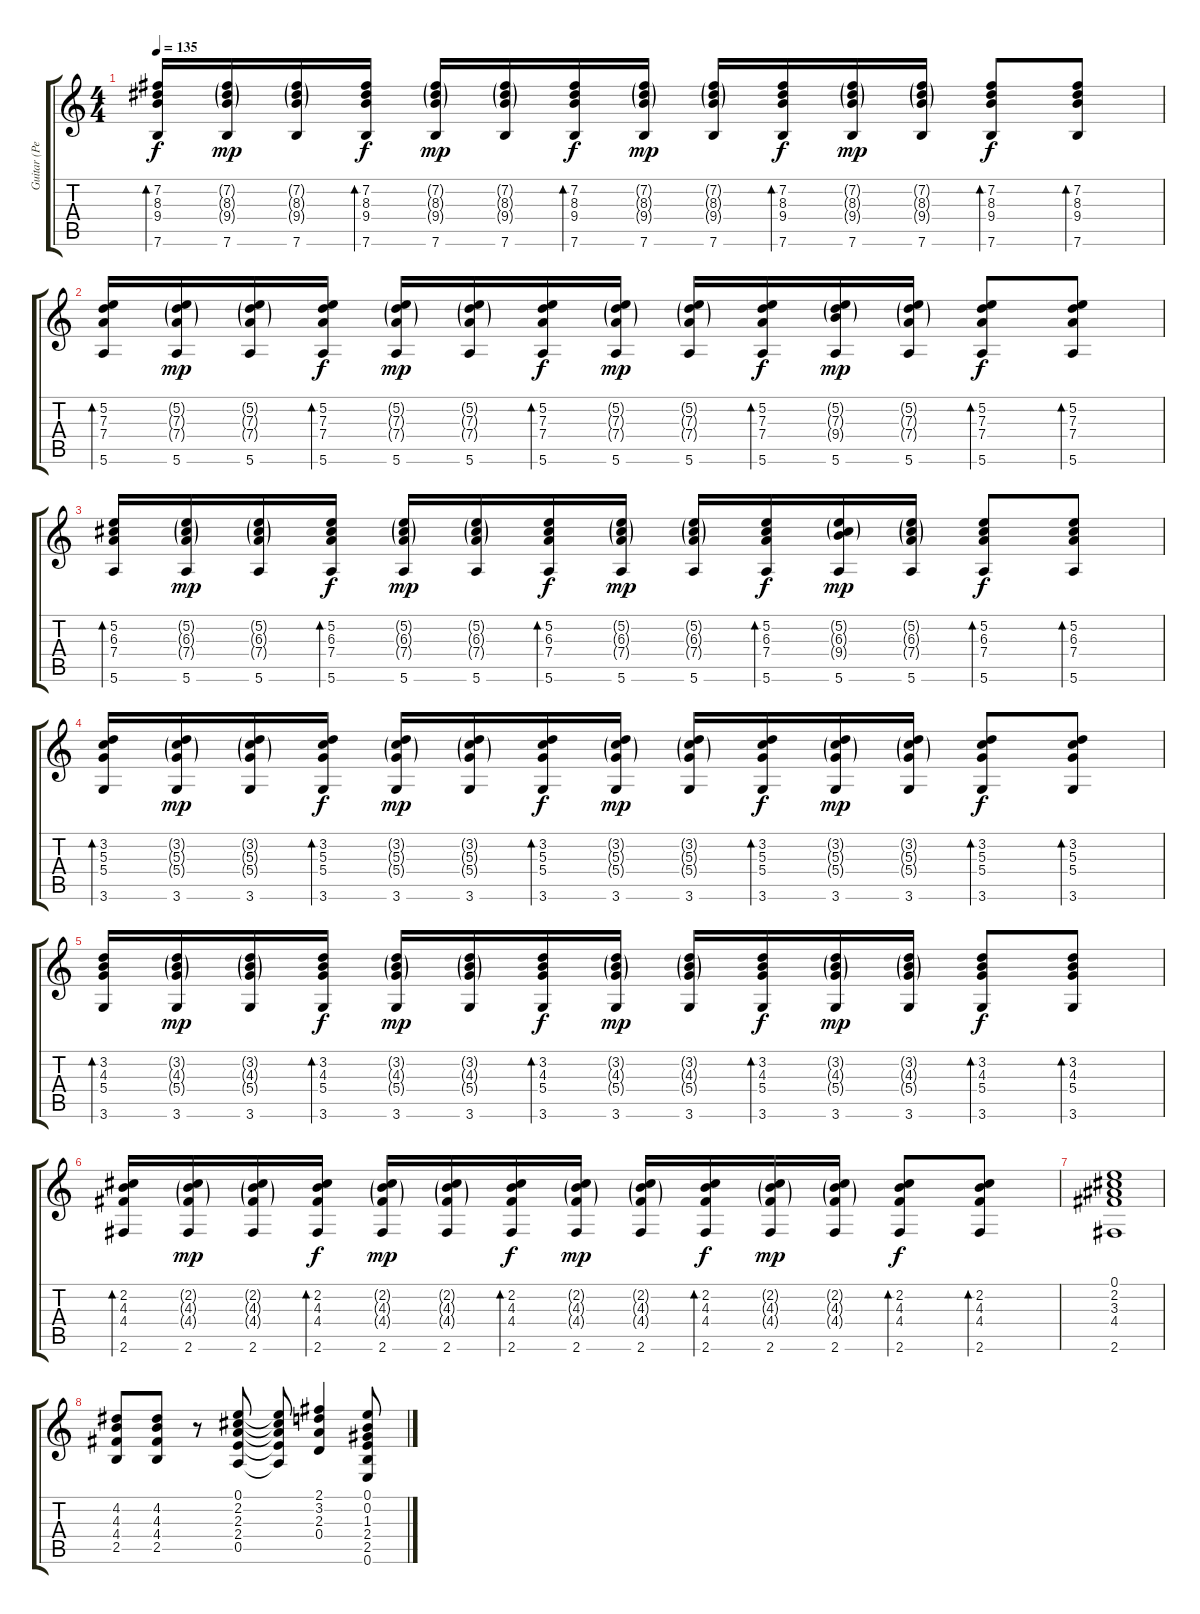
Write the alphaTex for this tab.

\track ("Guitar (Pete)" "Guitar (Pe") {instrument acousticguitarsteel}
\staff {score tabs}
\tuning (E4 B3 G3 D3 A2 E2) {hide}
\ts (4 4)
\tempo 135
\clef g2
\ks c
(7.2 8.3 9.4 7.6).16{bd 480 dy f} (7.2{g} 8.3{g} 9.4{g} 7.6).16{dy mp} (7.2{g} 8.3{g} 9.4{g} 7.6).16 (7.2 8.3 9.4 7.6).16{bd 480 dy f} (7.2{g} 8.3{g} 9.4{g} 7.6).16{dy mp} (7.2{g} 8.3{g} 9.4{g} 7.6).16 (7.2 8.3 9.4 7.6).16{bd 480 dy f} (7.2{g} 8.3{g} 9.4{g} 7.6).16{dy mp} (7.2{g} 8.3{g} 9.4{g} 7.6).16 (7.2 8.3 9.4 7.6).16{bd 480 dy f} (7.2{g} 8.3{g} 9.4{g} 7.6).16{dy mp} (7.2{g} 8.3{g} 9.4{g} 7.6).16 (7.2 8.3 9.4 7.6).8{bd 480 dy f} (7.2 8.3 9.4 7.6).8{bd 480} |
(5.2 7.3 7.4 5.6).16{bd 480} (5.2{g} 7.3{g} 7.4{g} 5.6).16{dy mp} (5.2{g} 7.3{g} 7.4{g} 5.6).16 (5.2 7.3 7.4 5.6).16{bd 480 dy f} (5.2{g} 7.3{g} 7.4{g} 5.6).16{dy mp} (5.2{g} 7.3{g} 7.4{g} 5.6).16 (5.2 7.3 7.4 5.6).16{bd 480 dy f} (5.2{g} 7.3{g} 7.4{g} 5.6).16{dy mp} (5.2{g} 7.3{g} 7.4{g} 5.6).16 (5.2 7.3 7.4 5.6).16{bd 480 dy f} (5.2{g} 7.3{g} 9.4{g} 5.6).16{dy mp} (5.2{g} 7.3{g} 7.4{g} 5.6).16 (5.2 7.3 7.4 5.6).8{bd 480 dy f} (5.2 7.3 7.4 5.6).8{bd 480} |
(5.2 6.3 7.4 5.6).16{bd 480} (5.2{g} 6.3{g} 7.4{g} 5.6).16{dy mp} (5.2{g} 6.3{g} 7.4{g} 5.6).16 (5.2 6.3 7.4 5.6).16{bd 480 dy f} (5.2{g} 6.3{g} 7.4{g} 5.6).16{dy mp} (5.2{g} 6.3{g} 7.4{g} 5.6).16 (5.2 6.3 7.4 5.6).16{bd 480 dy f} (5.2{g} 6.3{g} 7.4{g} 5.6).16{dy mp} (5.2{g} 6.3{g} 7.4{g} 5.6).16 (5.2 6.3 7.4 5.6).16{bd 480 dy f} (5.2{g} 6.3{g} 9.4{g} 5.6).16{dy mp} (5.2{g} 6.3{g} 7.4{g} 5.6).16 (5.2 6.3 7.4 5.6).8{bd 480 dy f} (5.2 6.3 7.4 5.6).8{bd 480} |
(3.2 5.3 5.4 3.6).16{bd 480} (3.2{g} 5.3{g} 5.4{g} 3.6).16{dy mp} (3.2{g} 5.3{g} 5.4{g} 3.6).16 (3.2 5.3 5.4 3.6).16{bd 480 dy f} (3.2{g} 5.3{g} 5.4{g} 3.6).16{dy mp} (3.2{g} 5.3{g} 5.4{g} 3.6).16 (3.2 5.3 5.4 3.6).16{bd 480 dy f} (3.2{g} 5.3{g} 5.4{g} 3.6).16{dy mp} (3.2{g} 5.3{g} 5.4{g} 3.6).16 (3.2 5.3 5.4 3.6).16{bd 480 dy f} (3.2{g} 5.3{g} 5.4{g} 3.6).16{dy mp} (3.2{g} 5.3{g} 5.4{g} 3.6).16 (3.2 5.3 5.4 3.6).8{bd 480 dy f} (3.2 5.3 5.4 3.6).8{bd 480} |
(3.2 4.3 5.4 3.6).16{bd 480} (3.2{g} 4.3{g} 5.4{g} 3.6).16{dy mp} (3.2{g} 4.3{g} 5.4{g} 3.6).16 (3.2 4.3 5.4 3.6).16{bd 480 dy f} (3.2{g} 4.3{g} 5.4{g} 3.6).16{dy mp} (3.2{g} 4.3{g} 5.4{g} 3.6).16 (3.2 4.3 5.4 3.6).16{bd 480 dy f} (3.2{g} 4.3{g} 5.4{g} 3.6).16{dy mp} (3.2{g} 4.3{g} 5.4{g} 3.6).16 (3.2 4.3 5.4 3.6).16{bd 480 dy f} (3.2{g} 4.3{g} 5.4{g} 3.6).16{dy mp} (3.2{g} 4.3{g} 5.4{g} 3.6).16 (3.2 4.3 5.4 3.6).8{bd 480 dy f} (3.2 4.3 5.4 3.6).8{bd 480} |
(2.2 4.3 4.4 2.6).16{bd 480} (2.2{g} 4.3{g} 4.4{g} 2.6).16{dy mp} (2.2{g} 4.3{g} 4.4{g} 2.6).16 (2.2 4.3 4.4 2.6).16{bd 480 dy f} (2.2{g} 4.3{g} 4.4{g} 2.6).16{dy mp} (2.2{g} 4.3{g} 4.4{g} 2.6).16 (2.2 4.3 4.4 2.6).16{bd 480 dy f} (2.2{g} 4.3{g} 4.4{g} 2.6).16{dy mp} (2.2{g} 4.3{g} 4.4{g} 2.6).16 (2.2 4.3 4.4 2.6).16{bd 480 dy f} (2.2{g} 4.3{g} 4.4{g} 2.6).16{dy mp} (2.2{g} 4.3{g} 4.4{g} 2.6).16 (2.2 4.3 4.4 2.6).8{bd 480 dy f} (2.2 4.3 4.4 2.6).8{bd 480} |
(0.1 2.2 3.3 4.4 2.6).1 |
(4.2 4.3 4.4 2.5).8 (4.2 4.3 4.4 2.5).8 r.8 (0.1 2.2 2.3 2.4 0.5).8 (0.1{t} 2.2{t} 2.3{t} 2.4{t} 0.5{t}).8 (2.1 3.2 2.3 0.4).4 (0.1 0.2 1.3 2.4 2.5 0.6).8
